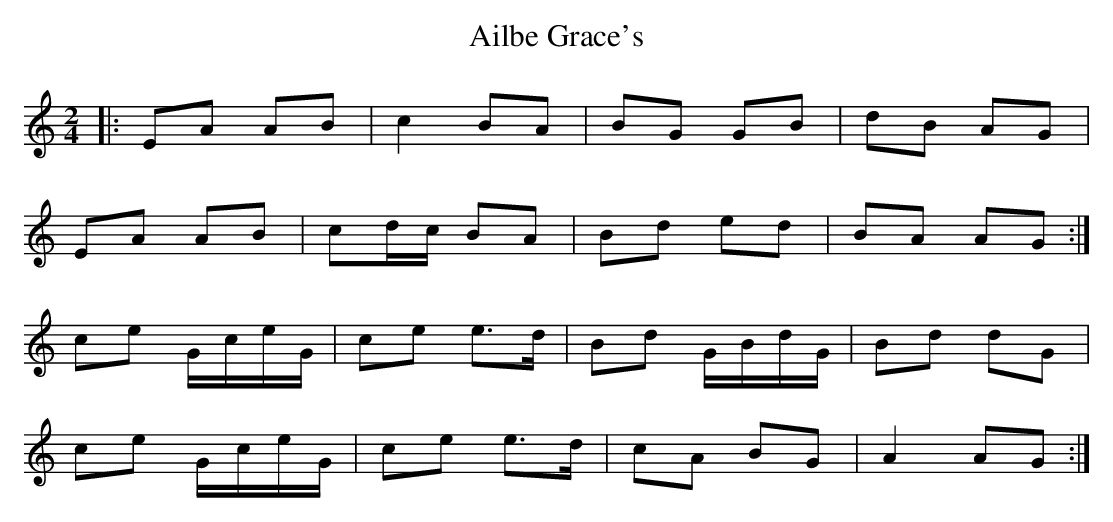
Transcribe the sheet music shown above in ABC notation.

X:1
T: Ailbe Grace's
M: 2/4
L: 1/8
K: Amin
|:EA AB|c2 BA|BG GB|dB AG|
EA AB|cd/c/ BA|Bd ed|BA AG:|
ce G/c/e/G/|ce e>d|Bd G/B/d/G/|Bd dG|
ce G/c/e/G/|ce e>d|cA BG|A2 AG:|
